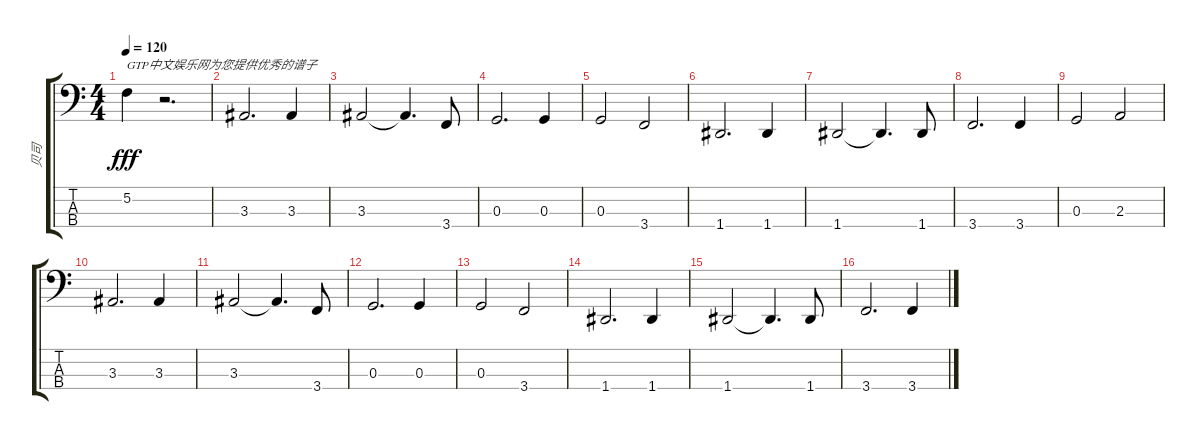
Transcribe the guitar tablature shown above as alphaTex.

\track ("贝司" "贝司") {instrument electricbassfinger}
\staff {score tabs}
\tuning (F2 C2 G1 D1) {hide}
\ts (4 4)
\tempo 120
\clef f4
\ks c
5.2.4{txt "GTP中文娱乐网为您提供优秀的谱子" dy fff} r.2{d} |
3.3.2{d} 3.3.4 |
3.3.2 3.3{t}.4{d} 3.4.8 |
0.3.2{d} 0.3.4 |
0.3.2 3.4.2 |
1.4.2{d} 1.4.4 |
1.4.2 1.4{t}.4{d} 1.4.8 |
3.4.2{d} 3.4.4 |
0.3.2 2.3.2 |
3.3.2{d} 3.3.4 |
3.3.2 3.3{t}.4{d} 3.4.8 |
0.3.2{d} 0.3.4 |
0.3.2 3.4.2 |
1.4.2{d} 1.4.4 |
1.4.2 1.4{t}.4{d} 1.4.8 |
3.4.2{d} 3.4.4
